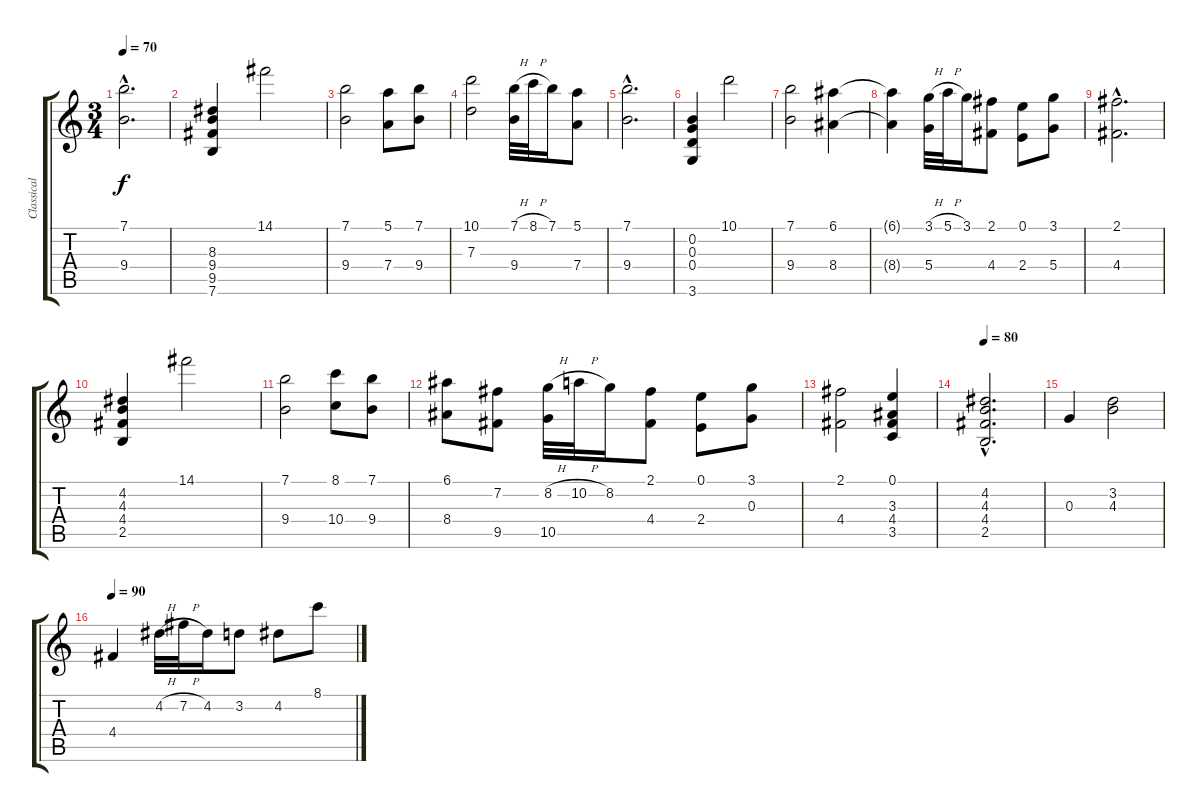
\track ("Classical Guitar" "Classical ") {instrument acousticguitarnylon}
\staff {score tabs}
\tuning (E4 B3 G3 D3 A2 E2) {hide}
\ts (3 4)
\tempo 70
\clef g2
\ks c
(7.1{hac} 9.4{hac}).2{d dy f} |
(8.3 9.4 9.5 7.6).4 14.1.2 |
(7.1 9.4).2 (5.1 7.4).8 (7.1 9.4).8 |
(10.1 7.3).2 (7.1{h} 9.4).32 8.1{h}.32 7.1.16 (5.1 7.4).8 |
(7.1{hac} 9.4{hac}).2{d} |
(0.2 0.3 0.4 3.6).4 10.1.2 |
(7.1 9.4).2 (6.1 8.4).4 |
(6.1{t} 8.4{t}).4 (3.1{h} 5.4).32 5.1{h}.32 3.1.16 (2.1 4.4).8 (0.1 2.4).8 (3.1 5.4).8 |
(2.1{hac} 4.4{hac}).2{d} |
(4.2 4.3 4.4 2.5).4 14.1.2 |
(7.1 9.4).2 (8.1 10.4).8 (7.1 9.4).8 |
(6.1 8.4).8 (7.2 9.5).8 (8.2{h} 10.5).32 10.2{h}.32 8.2.16 (2.1 4.4).8 (0.1 2.4).8 (3.1 0.3).8 |
(2.1 4.4).2 (0.1 3.3 4.4 3.5).4 |
\tempo 80
(4.2{hac} 4.3{hac} 4.4{hac} 2.5{hac}).2{d} |
0.3.4 (3.2 4.3).2 |
\tempo 90
4.4.4 4.2{h}.32 7.2{h}.32 4.2.16 3.2.8 4.2.8 8.1.8
